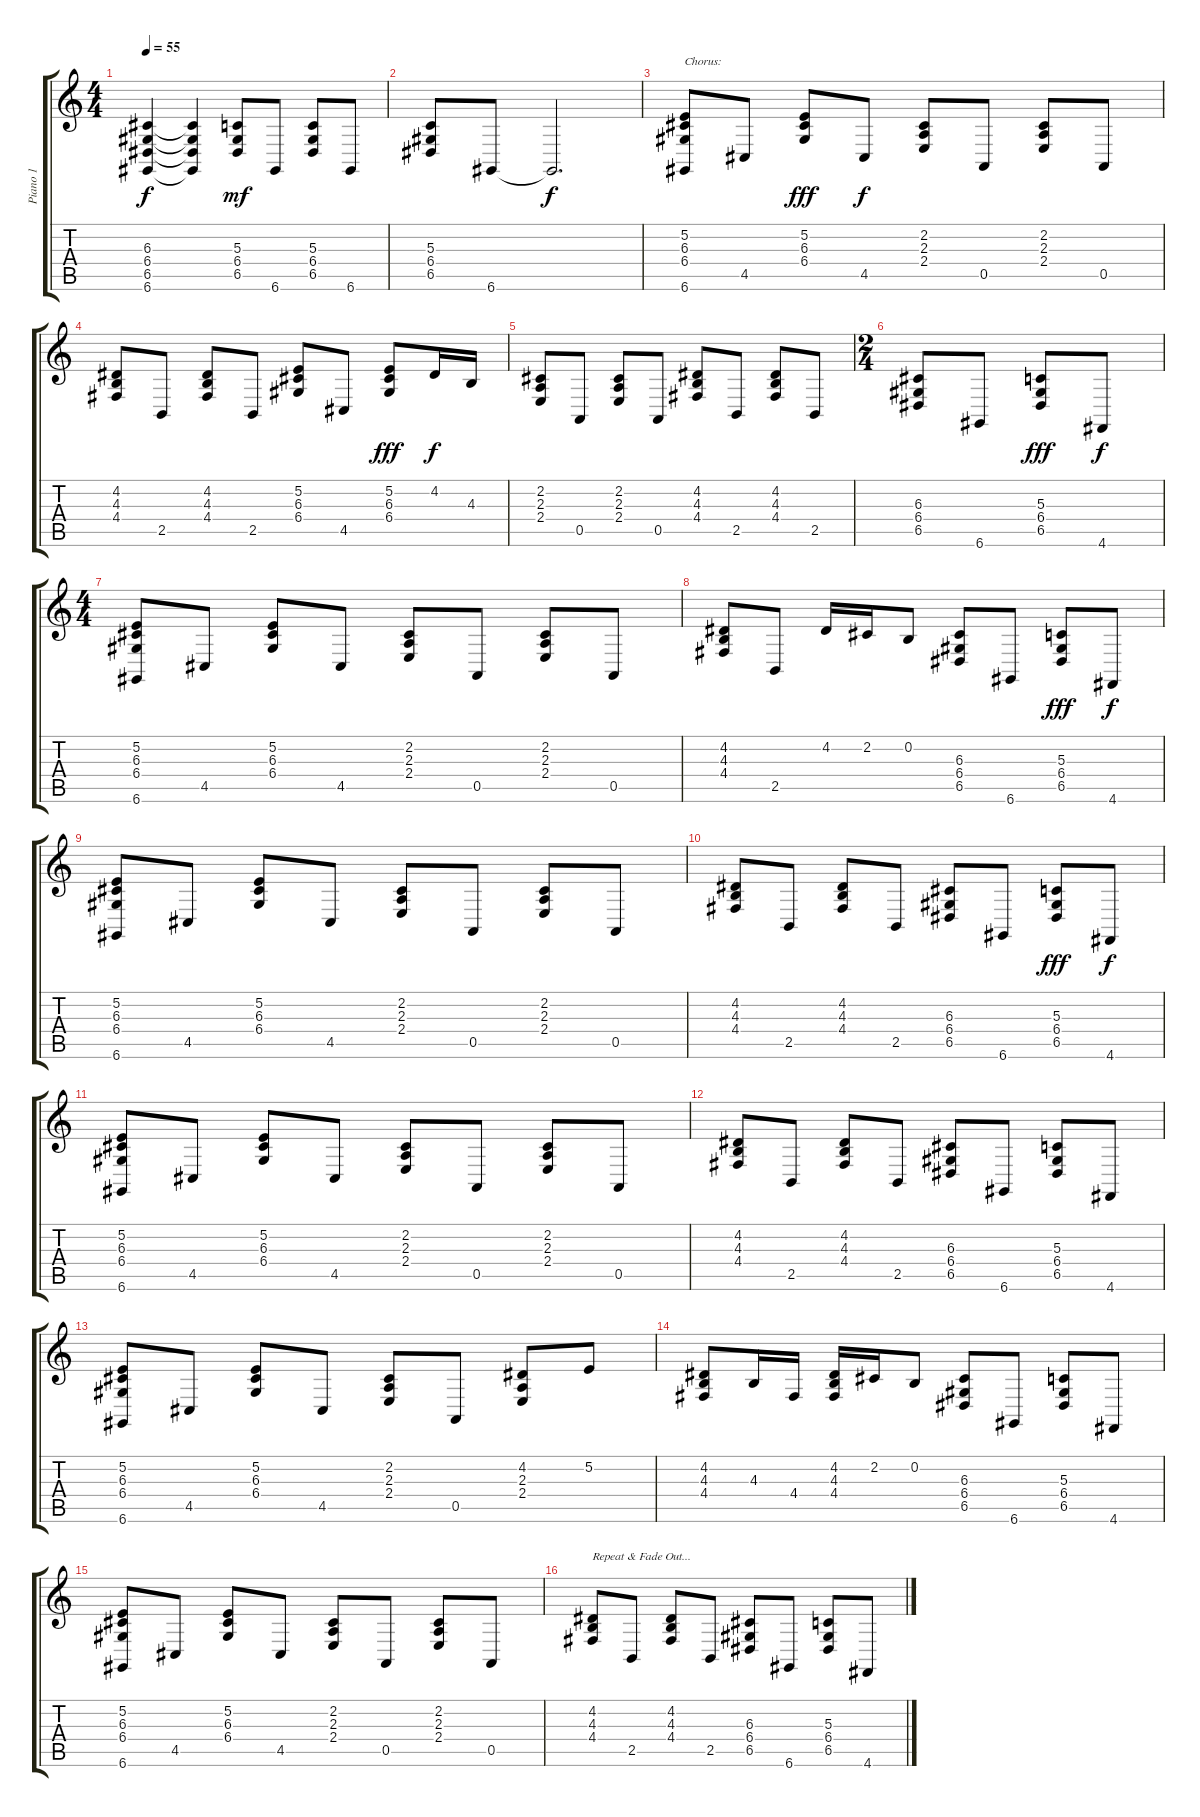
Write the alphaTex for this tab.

\track ("Piano 1" "Piano 1") {instrument acousticgrandpiano}
\staff {score tabs}
\tuning (E4 B3 G3 D3 A2 D2) {hide}
\ts (4 4)
\tempo 55
\clef g2
\ks c
(6.3 6.4 6.5 6.6).4{dy f} (6.3{t} 6.4{t} 6.5{t} 6.6{t}).4 (5.3 6.4 6.5).8{dy mf} 6.6.8 (5.3 6.4 6.5).8 6.6.8 |
(5.3 6.4 6.5).8 6.6.8 6.6{t}.2{d dy f} |
(5.2 6.3 6.4 6.6).8{txt "Chorus:"} 4.5.8 (5.2 6.3 6.4).8{dy fff} 4.5.8{dy f} (2.2 2.3 2.4).8 0.5.8 (2.2 2.3 2.4).8 0.5.8 |
(4.2 4.3 4.4).8 2.5.8 (4.2 4.3 4.4).8 2.5.8 (5.2 6.3 6.4).8 4.5.8 (5.2 6.3 6.4).8{dy fff} 4.2.16{dy f} 4.3.16 |
(2.2 2.3 2.4).8 0.5.8 (2.2 2.3 2.4).8 0.5.8 (4.2 4.3 4.4).8 2.5.8 (4.2 4.3 4.4).8 2.5.8 |
\ts (2 4)
(6.3 6.4 6.5).8 6.6.8 (5.3 6.4 6.5).8{dy fff} 4.6.8{dy f} |
\ts (4 4)
(5.2 6.3 6.4 6.6).8 4.5.8 (5.2 6.3 6.4).8 4.5.8 (2.2 2.3 2.4).8 0.5.8 (2.2 2.3 2.4).8 0.5.8 |
(4.2 4.3 4.4).8 2.5.8 4.2.16 2.2.16 0.2.8 (6.3 6.4 6.5).8 6.6.8 (5.3 6.4 6.5).8{dy fff} 4.6.8{dy f} |
(5.2 6.3 6.4 6.6).8 4.5.8 (5.2 6.3 6.4).8 4.5.8 (2.2 2.3 2.4).8 0.5.8 (2.2 2.3 2.4).8 0.5.8 |
(4.2 4.3 4.4).8 2.5.8 (4.2 4.3 4.4).8 2.5.8 (6.3 6.4 6.5).8 6.6.8 (5.3 6.4 6.5).8{dy fff} 4.6.8{dy f} |
(5.2 6.3 6.4 6.6).8 4.5.8 (5.2 6.3 6.4).8 4.5.8 (2.2 2.3 2.4).8 0.5.8 (2.2 2.3 2.4).8 0.5.8 |
(4.2 4.3 4.4).8 2.5.8 (4.2 4.3 4.4).8 2.5.8 (6.3 6.4 6.5).8 6.6.8 (5.3 6.4 6.5).8 4.6.8 |
(5.2 6.3 6.4 6.6).8 4.5.8 (5.2 6.3 6.4).8 4.5.8 (2.2 2.3 2.4).8 0.5.8 (4.2 2.3 2.4).8 5.2.8 |
(4.2 4.3 4.4).8 4.3.16 4.4.16 (4.2 4.3 4.4).16 2.2.16 0.2.8 (6.3 6.4 6.5).8 6.6.8 (5.3 6.4 6.5).8 4.6.8 |
(5.2 6.3 6.4 6.6).8 4.5.8 (5.2 6.3 6.4).8 4.5.8 (2.2 2.3 2.4).8 0.5.8 (2.2 2.3 2.4).8 0.5.8 |
(4.2 4.3 4.4).8{txt "Repeat & Fade Out..."} 2.5.8 (4.2 4.3 4.4).8 2.5.8 (6.3 6.4 6.5).8 6.6.8 (5.3 6.4 6.5).8 4.6.8
